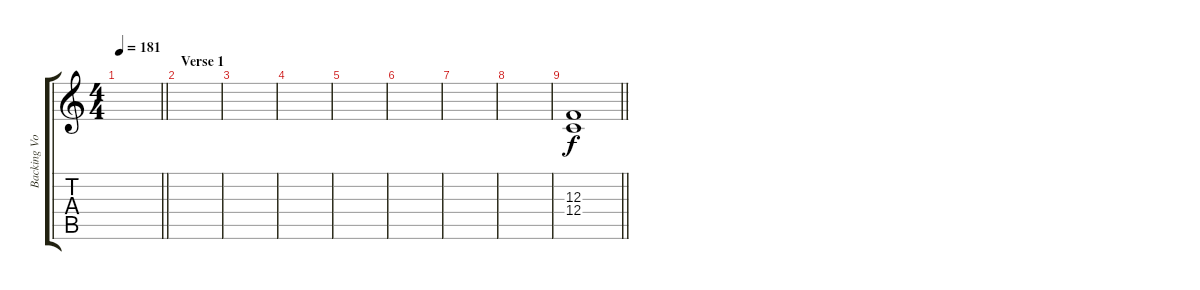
\track ("Backing Vocals" "Backing Vo") {instrument pad4choir}
\staff {score tabs}
\tuning (D4 A3 F3 C3 G2 C2) {hide}
\ts (4 4)
\tempo 181
\clef g2
\barLineRight lightlight
\ks c
|
\section ("" "Verse 1")
|
|
|
|
|
|
|
\barLineRight lightlight
(12.3 12.4).1{dy f instrument reversecymbal}
